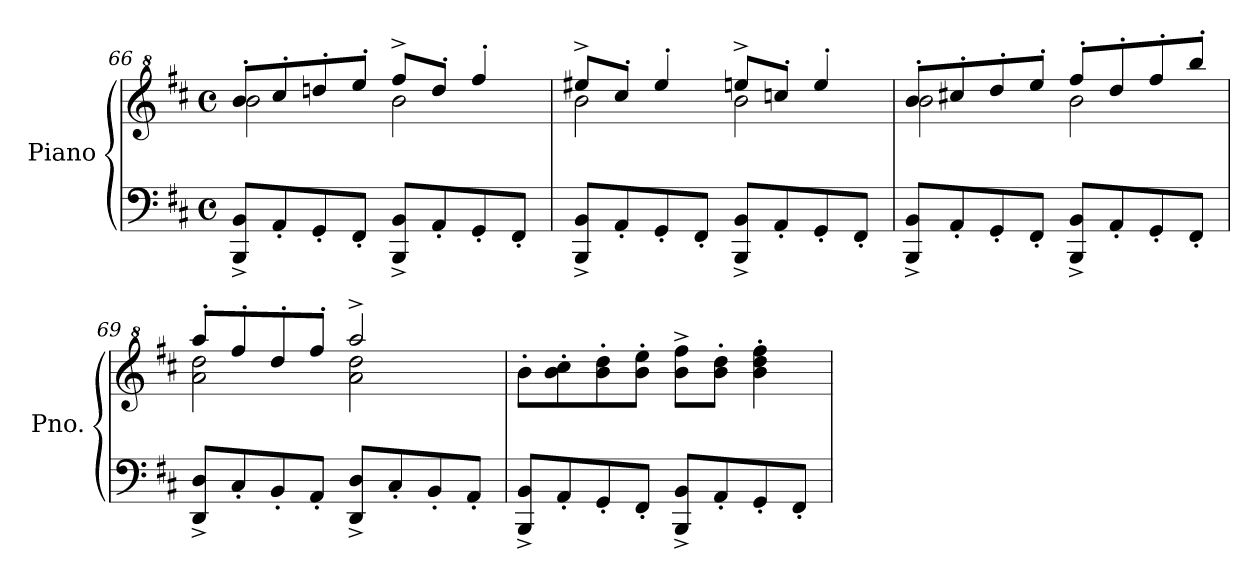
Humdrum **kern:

**kern	**kern
*part1	*part1
*staff2	*staff1
*I"Piano	*
*I'Pno.	*
*clefF4	*clefG^2
*k[f#c#]	*k[f#c#]
*M4/4	*M4/4
*met(c)	*met(c)
=66	=66
*	*^
8BBB/^ 8BB/^L	8bb'/L	2bb\
8AA'/	8ccc#'/	.
8GG'/	8dddn'/	.
8FF#'/J	8eee'/J	.
8BBB/^ 8BB/^L	8fff#^/L	2bb\
8AA'/	8ddd'/J	.
8GG'/	4fff#'/	.
8FF#'/J	.	.
=67	=67	=67
8BBB/^ 8BB/^L	8eee#X^/L	2bb\
8AA'/	8ccc#'/J	.
8GG'/	4eee#'/	.
8FF#'/J	.	.
8BBB/^ 8BB/^L	8eeen^/L	2bb\
8AA'/	8cccn'/J	.
8GG'/	4eee'/	.
8FF#'/J	.	.
=68	=68	=68
8BBB/^ 8BB/^L	8bb'/L	2bb\
8AA'/	8ccc#X'/	.
8GG'/	8ddd'/	.
8FF#'/J	8eee'/J	.
8BBB/^ 8BB/^L	8fff#'/L	2bb\
8AA'/	8ddd'/	.
8GG'/	8fff#'/	.
8FF#'/J	8bbb'/J	.
!!LO:PB:g=z	!!
=69	=69	=69
8DD/^ 8D/^L	8aaa'/L	2aa\ 2ddd\
8C#'/	8fff#'/	.
8BB'/	8ddd'/	.
8AA'/J	8fff#'/J	.
8DD/^ 8D/^L	2aaa^/	2aa\ 2ddd\
8C#'/	.	.
8BB'/	.	.
8AA'/J	.	.
*	*v	*v
=70	=70
8BBB/^ 8BB/^L	8bb'\L
8AA'/	8bb\' 8ccc#\'
8GG'/	8bb\' 8ddd\'
8FF#'/J	8bb\' 8eee\'J
8BBB/^ 8BB/^L	8bb\^ 8fff#\^L
8AA'/	8bb\' 8ddd\'J
8GG'/	4bb\' 4ddd\' 4fff#\'
8FF#'/J	.
=	=
*-	*-
